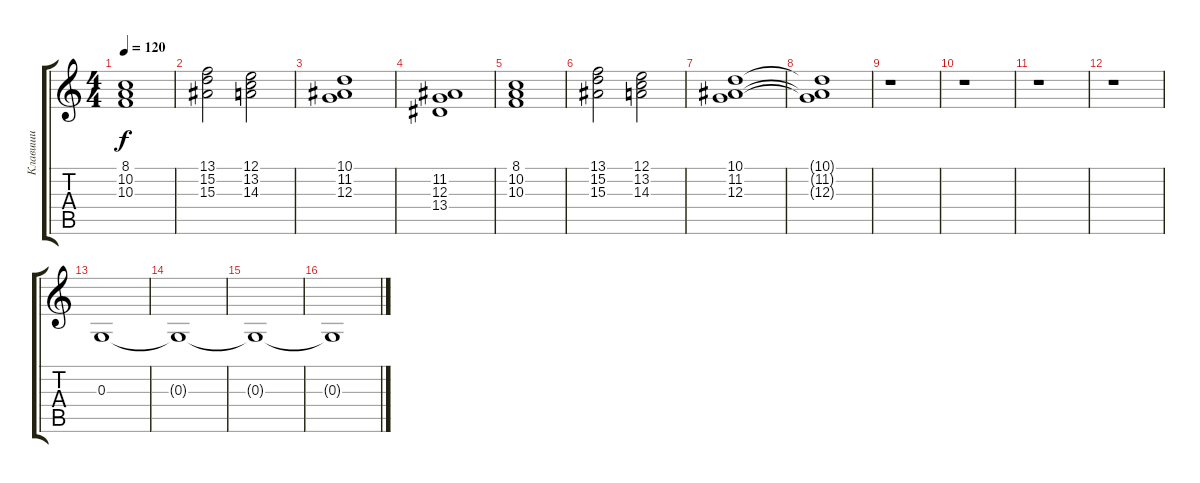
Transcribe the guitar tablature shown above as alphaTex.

\track ("Клавиши" "Клавиши") {instrument choiraahs}
\staff {score tabs}
\tuning (E4 B3 G3 D3 A2 E2) {hide}
\ts (4 4)
\tempo 120
\clef g2
\ks c
(8.1 10.2 10.3).1{dy f} |
(13.1 15.2 15.3).2 (12.1 13.2 14.3).2 |
(10.1 11.2 12.3).1 |
(11.2 12.3 13.4).1 |
(8.1 10.2 10.3).1 |
(13.1 15.2 15.3).2 (12.1 13.2 14.3).2 |
(10.1 11.2 12.3).1 |
(10.1{t} 11.2{t} 12.3{t}).1 |
r.1 |
r.1 |
r.1 |
r.1 |
0.3.1 |
0.3{t}.1 |
0.3{t}.1 |
0.3{t}.1
